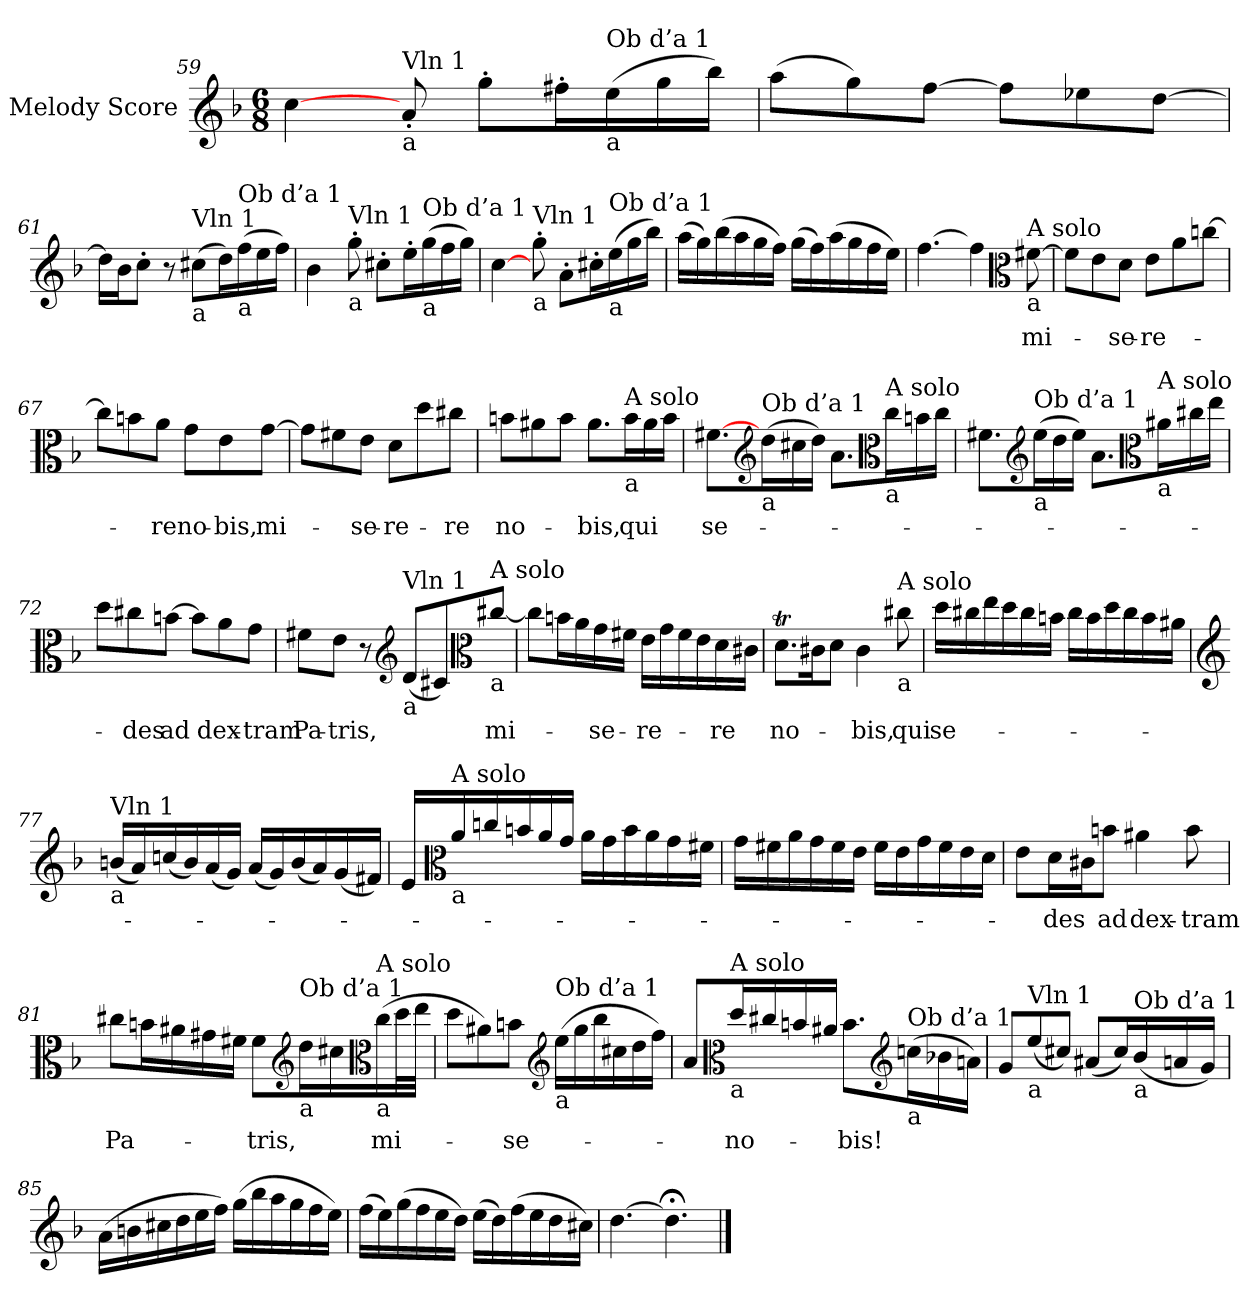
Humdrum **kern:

**kern	**text
*part1	*part1
*staff1	*staff1
*I"Melody Score	*
*clefG2	*
*k[b-]	*
*M6/8	*
=59	=59
[4cc\	.
!LO:TX:a:t=Vln 1	!
!LO:TX:b:t=a	!
8a'/	.
8gg'\L	.
16ff#'\L	.
!LO:TX:a:t=Ob d’a 1	!
!LO:TX:b:t=a	!
(16ee\	.
16gg\	.
16bb-\JJ)	.
=60	=60
(8aa\L	.
8gg\)	.
[8ff\J	.
8ff\L]	.
8ee-X\	.
[8dd\J	.
=61	=61
16dd\LL]	.
16b-\J	.
8cc'\J	.
8r	.
!LO:TX:a:t=Vln 1	!
!LO:TX:b:t=a	!
(8cc#\L	.
16dd\L)	.
!LO:TX:a:t=Ob d’a 1	!
!LO:TX:b:t=a	!
(16ff\	.
16ee\	.
16ff\JJ)	.
=62	=62
4b-\	.
!LO:TX:a:t=Vln 1	!
!LO:TX:b:t=a	!
8gg'\	.
8cc#'\L	.
16ee'\L	.
!LO:TX:a:t=Ob d’a 1	!
!LO:TX:b:t=a	!
(16gg\	.
16ff\	.
16gg\JJ)	.
=63	=63
[4cc\	.
!LO:TX:a:t=Vln 1	!
!LO:TX:b:t=a	!
8gg'\	.
8a'\L	.
16cc#'\L	.
!LO:TX:a:t=Ob d’a 1	!
!LO:TX:b:t=a	!
(16ee\	.
16gg\	.
16bb-\JJ)	.
=64	=64
(16aa\LL	.
16gg\)	.
(16bb-\	.
16aa\	.
16gg\	.
16ff\JJ)	.
(16gg\LL	.
16ff\)	.
(16aa\	.
16gg\	.
16ff\	.
16ee\JJ)	.
=65	=65
[4.ff\	.
4ff\]	.
*clefC3	*
!LO:TX:a:t=A solo	!
!LO:TX:b:t=a	!
!	!LO:LY:b
[8f#\	mi-
=66	=66
8f#\L]	.
8e\	.
!	!LO:LY:b
8d\J	-se-
!	!LO:LY:b
8e\L	-re-
8a\	.
[8ccn\J	.
=67	=67
8cc\L]	.
8b\	.
!	!LO:LY:b
8a\J	-re
!	!LO:LY:b
8g\L	no-
!	!LO:LY:b
8e\	-bis,
!	!LO:LY:b
[8g\J	mi-
=68	=68
8g\L]	.
8f#\	.
!	!LO:LY:b
8e\J	-se-
!	!LO:LY:b
8d\L	-re-
8dd\	.
!	!LO:LY:b
8cc#\J	-re
=69	=69
!	!LO:LY:b
8b\L	no-
8a#X\	.
8b\J	.
!	!LO:LY:b
8.a#\L	-bis,
!LO:TX:a:t=A solo	!
!LO:TX:b:t=a	!
!	!LO:LY:b
16b\L	qui
16a#\	.
16b\JJ	.
=70	=70
!	!LO:LY:b
[8.f#\L	se-
*clefG2	*
!LO:TX:a:t=Ob d’a 1	!
!LO:TX:b:t=a	!
(16dd\L	.
16cc#X\	.
16dd\JJ)	.
8.a\L	.
*clefC3	*
!LO:TX:a:t=A solo	!
!LO:TX:b:t=a	!
16cc#\L	.
16b\	.
16cc#\JJ	.
=71	=71
8.f#\L	.
*clefG2	*
!LO:TX:a:t=Ob d’a 1	!
!LO:TX:b:t=a	!
(16ee\L	.
16dd\	.
16ee\JJ)	.
8.a\L	.
*clefC3	*
!LO:TX:a:t=A solo	!
!LO:TX:b:t=a	!
16a#X\L	.
16cc#\	.
16ee\JJ	.
=72	=72
8dd\L	.
!	!LO:LY:b
8cc#\	-des
!	!LO:LY:b
[8b\J	ad
8b\L]	.
!	!LO:LY:b
8a\	dex-
!	!LO:LY:b
8g\J	-tram
=73	=73
!	!LO:LY:b
8f#\L	Pa-
!	!LO:LY:b
8e\J	-tris,
8r	.
*clefG2	*
!LO:TX:a:t=Vln 1	!
!LO:TX:b:t=a	!
(8d/L	.
8c#/)	.
*clefC3	*
!LO:TX:a:t=A solo	!
!LO:TX:b:t=a	!
!	!LO:LY:b
[8cc#/J	mi-
=74	=74
8cc#\L]	.
16b\L	.
16a\	.
!	!LO:LY:b
16g\	-se-
16f#\JJ	.
!	!LO:LY:b
16e\LL	-re-
16g\	.
16f#\	.
16e\	.
*MM54	*
!	!LO:LY:b
16d\	-re
16c#\JJ	.
=75	=75
!	!LO:LY:b
8.dT\L	no-
16c#\K	.
8d\J	.
!	!LO:LY:b
4c#\	-bis,
!LO:TX:a:t=A solo	!
!LO:TX:b:t=a	!
!	!LO:LY:b
8cc#\	qui
=76	=76
!	!LO:LY:b
16dd\LL	se-
16cc#\	.
16ee\	.
16dd\	.
16cc#\	.
16b\JJ	.
16cc#\LL	.
16b\	.
16dd\	.
16cc#\	.
16b\	.
16a#X\JJ	.
=77	=77
*clefG2	*
!LO:TX:a:t=Vln 1	!
!LO:TX:b:t=a	!
(16b/LL	.
16a/)	.
(16ccn/	.
16b/)	.
(16a/	.
16g/JJ)	.
(16a/LL	.
16g/)	.
(16b/	.
16a/)	.
(16g/	.
16f#/JJ)	.
=78	=78
16e/LL	.
*clefC3	*
!LO:TX:a:t=A solo	!
!LO:TX:b:t=a	!
16a/	.
16ccn/	.
16b/	.
16a/	.
16g/JJ	.
16a\LL	.
16g\	.
16b\	.
16a\	.
16g\	.
16f#\JJ	.
=79	=79
16g\LL	.
16f#\	.
16a\	.
16g\	.
16f#\	.
16e\JJ	.
16f#\LL	.
16e\	.
16g\	.
16f#\	.
16e\	.
16d\JJ	.
=80	=80
8e\L	.
!	!LO:LY:b
16d\L	-des
16c#\J	.
!	!LO:LY:b
8b\J	ad
!	!LO:LY:b
4a#X\	dex-
!	!LO:LY:b
8b\	-tram
=81	=81
!	!LO:LY:b
8cc#\L	Pa-
16b\L	.
16a#X\	.
16g#X\	.
16f#\JJ	.
!	!LO:LY:b
8f#\L	-tris,
*clefG2	*
!LO:TX:a:t=Ob d’a 1	!
!LO:TX:b:t=a	!
16dd\L	.
16cc#X\	.
*clefC3	*
!LO:TX:a:t=A solo	!
!LO:TX:b:t=a	!
!	!LO:LY:b
(16cc#\	mi-
32dd\L	.
32ee\JJJ	.
=82	=82
8dd\L	.
8a#X\)	.
!	!LO:LY:b
8b\J	-se-
*clefG2	*
!LO:TX:a:t=Ob d’a 1	!
!LO:TX:b:t=a	!
(16ee\LL	.
16gg\	.
16bb-\	.
16cc#X\	.
16dd\	.
16ff\JJ)	.
=83	=83
8a/L	.
*clefC3	*
!LO:TX:a:t=A solo	!
!LO:TX:b:t=a	!
!	!LO:LY:b
16dd/L	no-
16cc#/	.
16b/	.
16a#X/JJ	.
!	!LO:LY:b
8.b\L	-bis!
*clefG2	*
!LO:TX:a:t=Ob d’a 1	!
!LO:TX:b:t=a	!
(16cc\L	.
16b-\	.
16a\JJ)	.
=84	=84
8g/L	.
!LO:TX:a:t=Vln 1	!
!LO:TX:b:t=a	!
(8ee/	.
8cc#/J)	.
(8a#X/L	.
16cc#/L)	.
!LO:TX:a:t=Ob d’a 1	!
!LO:TX:b:t=a	!
(16b-/	.
16a/	.
16g/JJ)	.
=85	=85
(16a\LL	.
16bn\	.
16cc#X\	.
16dd\	.
16ee\	.
16ff\JJ)	.
(16gg\LL	.
16bb-\	.
16aa\	.
16gg\	.
16ff\	.
16ee\JJ)	.
=86	=86
(16ff\LL	.
16ee\)	.
(16gg\	.
16ff\	.
16ee\	.
16dd\JJ)	.
(16ee\LL	.
16dd\)	.
(16ff\	.
16ee\	.
16dd\	.
16cc#X\JJ)	.
=87	=87
[4.dd\	.
4.dd;<\]	.
==	==
*-	*-
